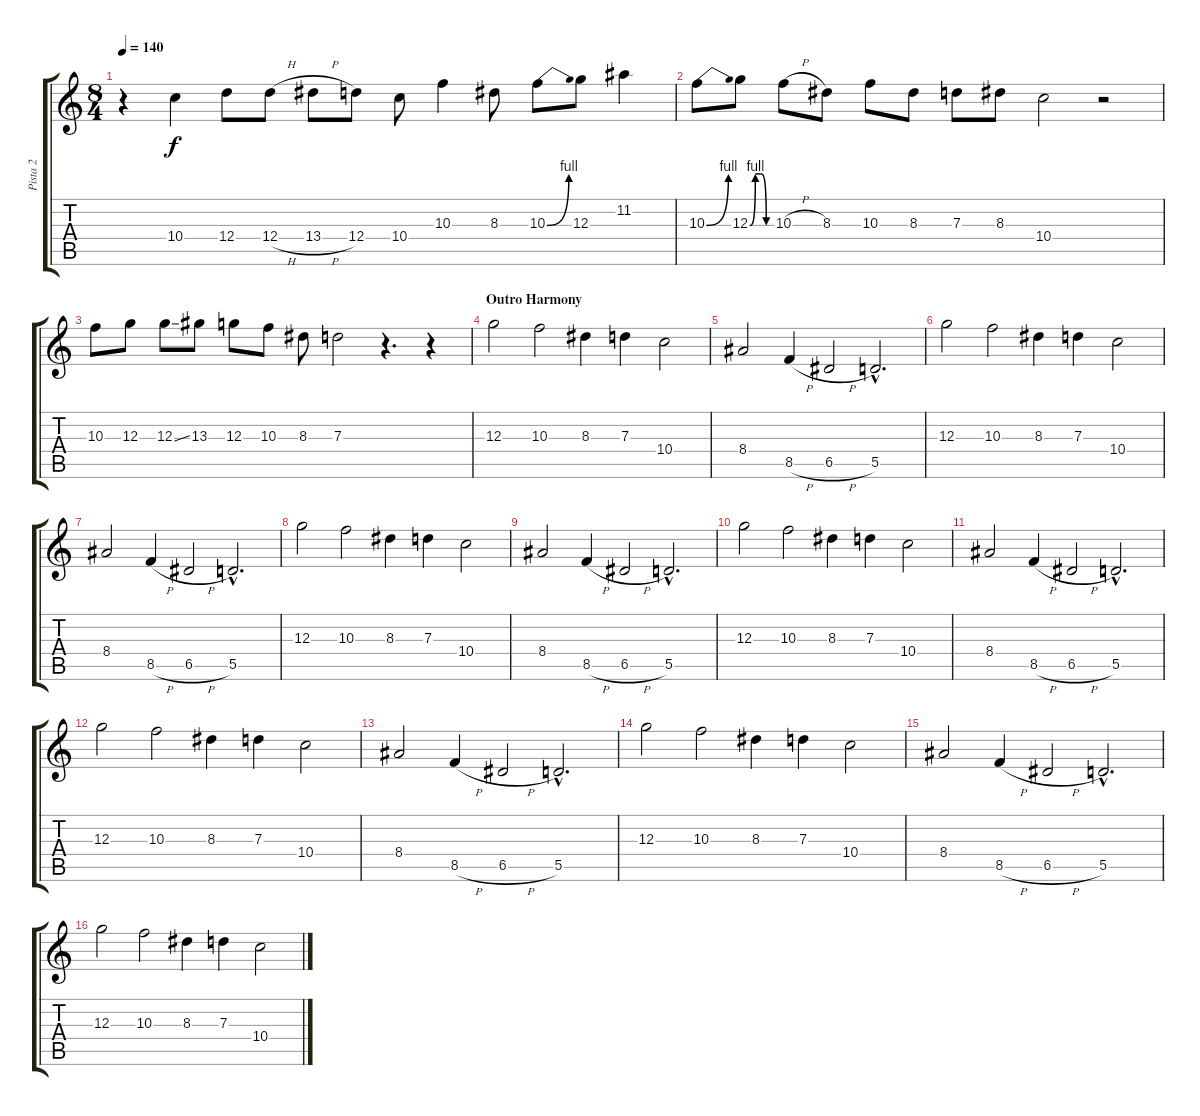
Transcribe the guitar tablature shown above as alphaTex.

\track ("Pista 2" "Pista 2") {instrument electricguitarjazz}
\staff {score tabs}
\tuning (E4 B3 G3 D3 A2 E2) {hide}
\ts (8 4)
\tempo 140
\clef g2
\ks c
r.4{dy f} 10.4.4 12.4.8 12.4{h}.8 13.4{h}.8 12.4.8 10.4.8 10.3.4 8.3.8 10.3{be (bend 0 0 60 4)}.8 12.3.8 11.2.4 |
10.3{be (bend 0 0 60 4)}.8 12.3{be (custom 0 0 15 4 30 4 45 0 60 0)}.8 10.3{h}.8 8.3.8 10.3.8 8.3.8 7.3.8 8.3.8 10.4.2 r.2 |
10.3.8 12.3.8 12.3{ss}.8 13.3.8 12.3.8 10.3.8 8.3.8 7.3.2 r.4{d} r.4 |
\section ("" "Outro Harmony")
12.3.2 10.3.2 8.3.4 7.3.4 10.4.2 |
8.4.2 8.5{h}.4 6.5{h}.2 5.5{hac}.2{d} |
12.3.2 10.3.2 8.3.4 7.3.4 10.4.2 |
8.4.2 8.5{h}.4 6.5{h}.2 5.5{hac}.2{d} |
12.3.2 10.3.2 8.3.4 7.3.4 10.4.2 |
8.4.2 8.5{h}.4 6.5{h}.2 5.5{hac}.2{d} |
12.3.2 10.3.2 8.3.4 7.3.4 10.4.2 |
8.4.2 8.5{h}.4 6.5{h}.2 5.5{hac}.2{d} |
12.3.2 10.3.2 8.3.4 7.3.4 10.4.2 |
8.4.2 8.5{h}.4 6.5{h}.2 5.5{hac}.2{d} |
12.3.2 10.3.2 8.3.4 7.3.4 10.4.2 |
8.4.2 8.5{h}.4 6.5{h}.2 5.5{hac}.2{d} |
12.3.2{volume 10} 10.3.2 8.3.4 7.3.4 10.4.2
